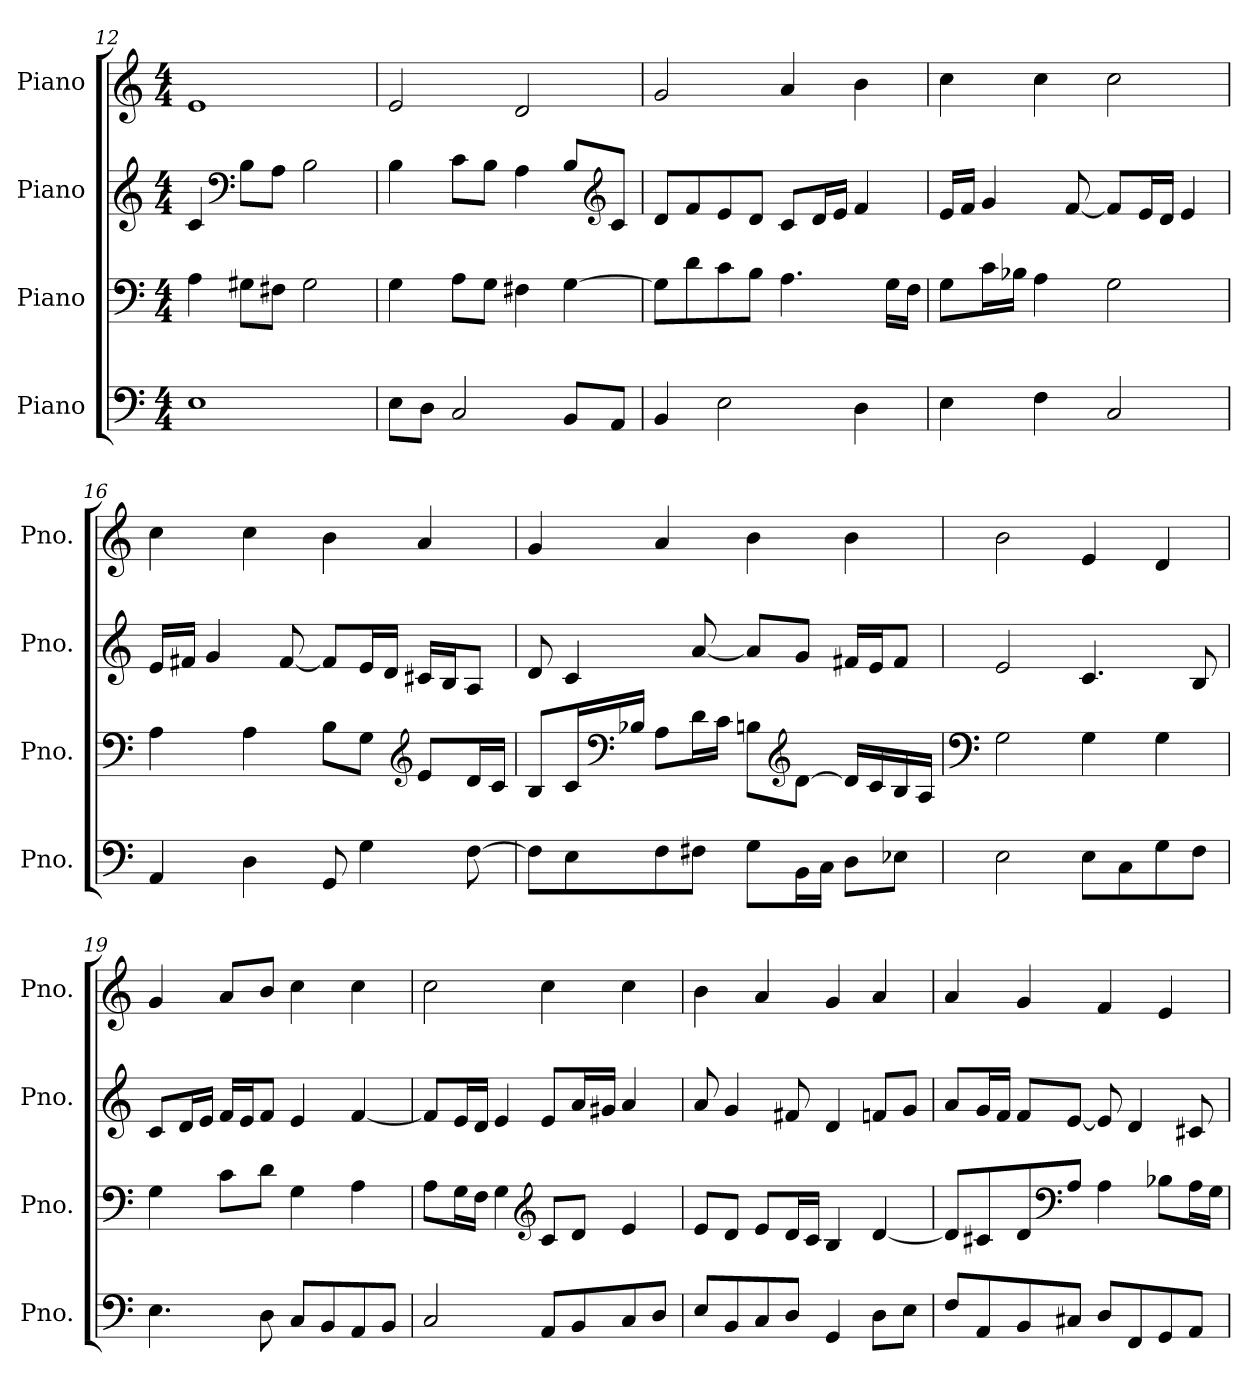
**kern	**kern	**kern	**kern
*part4	*part3	*part2	*part1
*staff4	*staff3	*staff2	*staff1
*I"Piano	*I"Piano	*I"Piano	*I"Piano
*I'Pno.	*I'Pno.	*I'Pno.	*I'Pno.
*clefF4	*clefF4	*clefG2	*clefG2
*k[]	*k[]	*k[]	*k[]
*M4/4	*M4/4	*M4/4	*M4/4
=12	=12	=12	=12
1E	4A\	4c/	1e
*	*	*clefF4	*
.	8G#X\L	8B\L	.
.	8F#X\J	8A\J	.
.	2G#\	2B\	.
!!LO:PB:g=z
=13	=13	=13	=13
8E\L	4G\	4B\	2e/
8D\J	.	.	.
2C/	8A\L	8c\L	.
.	8G\J	8B\J	.
.	4F#X\	4A\	2d/
8BB/L	[4G\	8B/L	.
*	*	*clefG2	*
8AA/J	.	8c/J	.
=14	=14	=14	=14
4BB/	8G\L]	8d/L	2g/
.	8d\	8f/	.
2E\	8c\	8e/	.
.	8B\J	8d/J	.
.	4.A\	8c/L	4a/
.	.	16d/L	.
.	.	16e/JJ	.
4D\	.	4f/	4b\
.	16G\LL	.	.
.	16F\JJ	.	.
=15	=15	=15	=15
4E\	8G\L	16e/LL	4cc\
.	.	16f/JJ	.
.	16c\L	4g/	.
.	16B-X\JJ	.	.
4F\	4A\	.	4cc\
.	.	[8f/	.
2C/	2G\	8f/L]	2cc\
.	.	16e/L	.
.	.	16d/JJ	.
.	.	4e/	.
!!LO:LB:g=z
=16	=16	=16	=16
4AA/	4A\	16e/LL	4cc\
.	.	16f#X/JJ	.
.	.	4g/	.
4D\	4A\	.	4cc\
.	.	[8f#/	.
8GG/	8B\L	8f#/L]	4b\
4G\	8G\J	16e/L	.
.	.	16d/JJ	.
*	*clefG2	*	*
.	8e/L	16c#X/LL	4a/
.	.	16B/J	.
[8F\	16d/L	8A/J	.
.	16c/JJ	.	.
=17	=17	=17	=17
8F\L]	8B/L	8d/	4g/
8E\	16c/L	4c/	.
*	*clefF4	*	*
.	16B-X/JJ	.	.
8F\	8A\L	.	4a/
8F#X\J	16d\L	[8a/	.
.	16c\JJ	.	.
8G\L	8Bn\L	8a/L]	4b\
*	*clefG2	*	*
16BB\L	[8d\J	8g/J	.
16C\JJ	.	.	.
8D\L	16d/LL]	16f#X/LL	4b\
.	16c/	16e/J	.
8E-X\J	16B/	8f#/J	.
.	16A/JJ	.	.
=18	=18	=18	=18
*	*clefF4	*	*
2E\	2G\	2e/	2b\
8E\L	4G\	4.c/	4e/
8C\	.	.	.
8G\	4G\	.	4d/
8F\J	.	8B/	.
!!LO:LB:g=z
=19	=19	=19	=19
4.E\	4G\	8c/L	4g/
.	.	16d/L	.
.	.	16e/JJ	.
.	8c\L	16f/LL	8a/L
.	.	16e/J	.
8D\	8d\J	8f/J	8b/J
8C/L	4G\	4e/	4cc\
8BB/	.	.	.
8AA/	4A\	[4f/	4cc\
8BB/J	.	.	.
=20	=20	=20	=20
2C/	8A\L	8f/L]	2cc\
.	16G\L	16e/L	.
.	16F\JJ	16d/JJ	.
.	4G\	4e/	.
*	*clefG2	*	*
8AA/L	8c/L	8e/L	4cc\
8BB/	8d/J	16a/L	.
.	.	16g#X/JJ	.
8C/	4e/	4a/	4cc\
8D/J	.	.	.
=21	=21	=21	=21
8E/L	8e/L	8a/	4b\
8BB/	8d/J	4g/	.
8C/	8e/L	.	4a/
8D/J	16d/L	8f#X/	.
.	16c/JJ	.	.
4GG/	4B/	4d/	4g/
8D\L	[4d/	8fn/L	4a/
8E\J	.	8g/J	.
!!LO:PB:g=z
=22	=22	=22	=22
8F/L	8d/L]	8a/L	4a/
8AA/	8c#X/	16g/L	.
.	.	16f/JJ	.
8BB/	8d/	8f/L	4g/
*	*clefF4	*	*
8C#X/J	8A/J	[8e/J	.
8D/L	4A\	8e/]	4f/
8FF/	.	4d/	.
8GG/	8B-X\L	.	4e/
8AA/J	16A\L	8c#X/	.
.	16G\JJ	.	.
=	=	=	=
*-	*-	*-	*-
